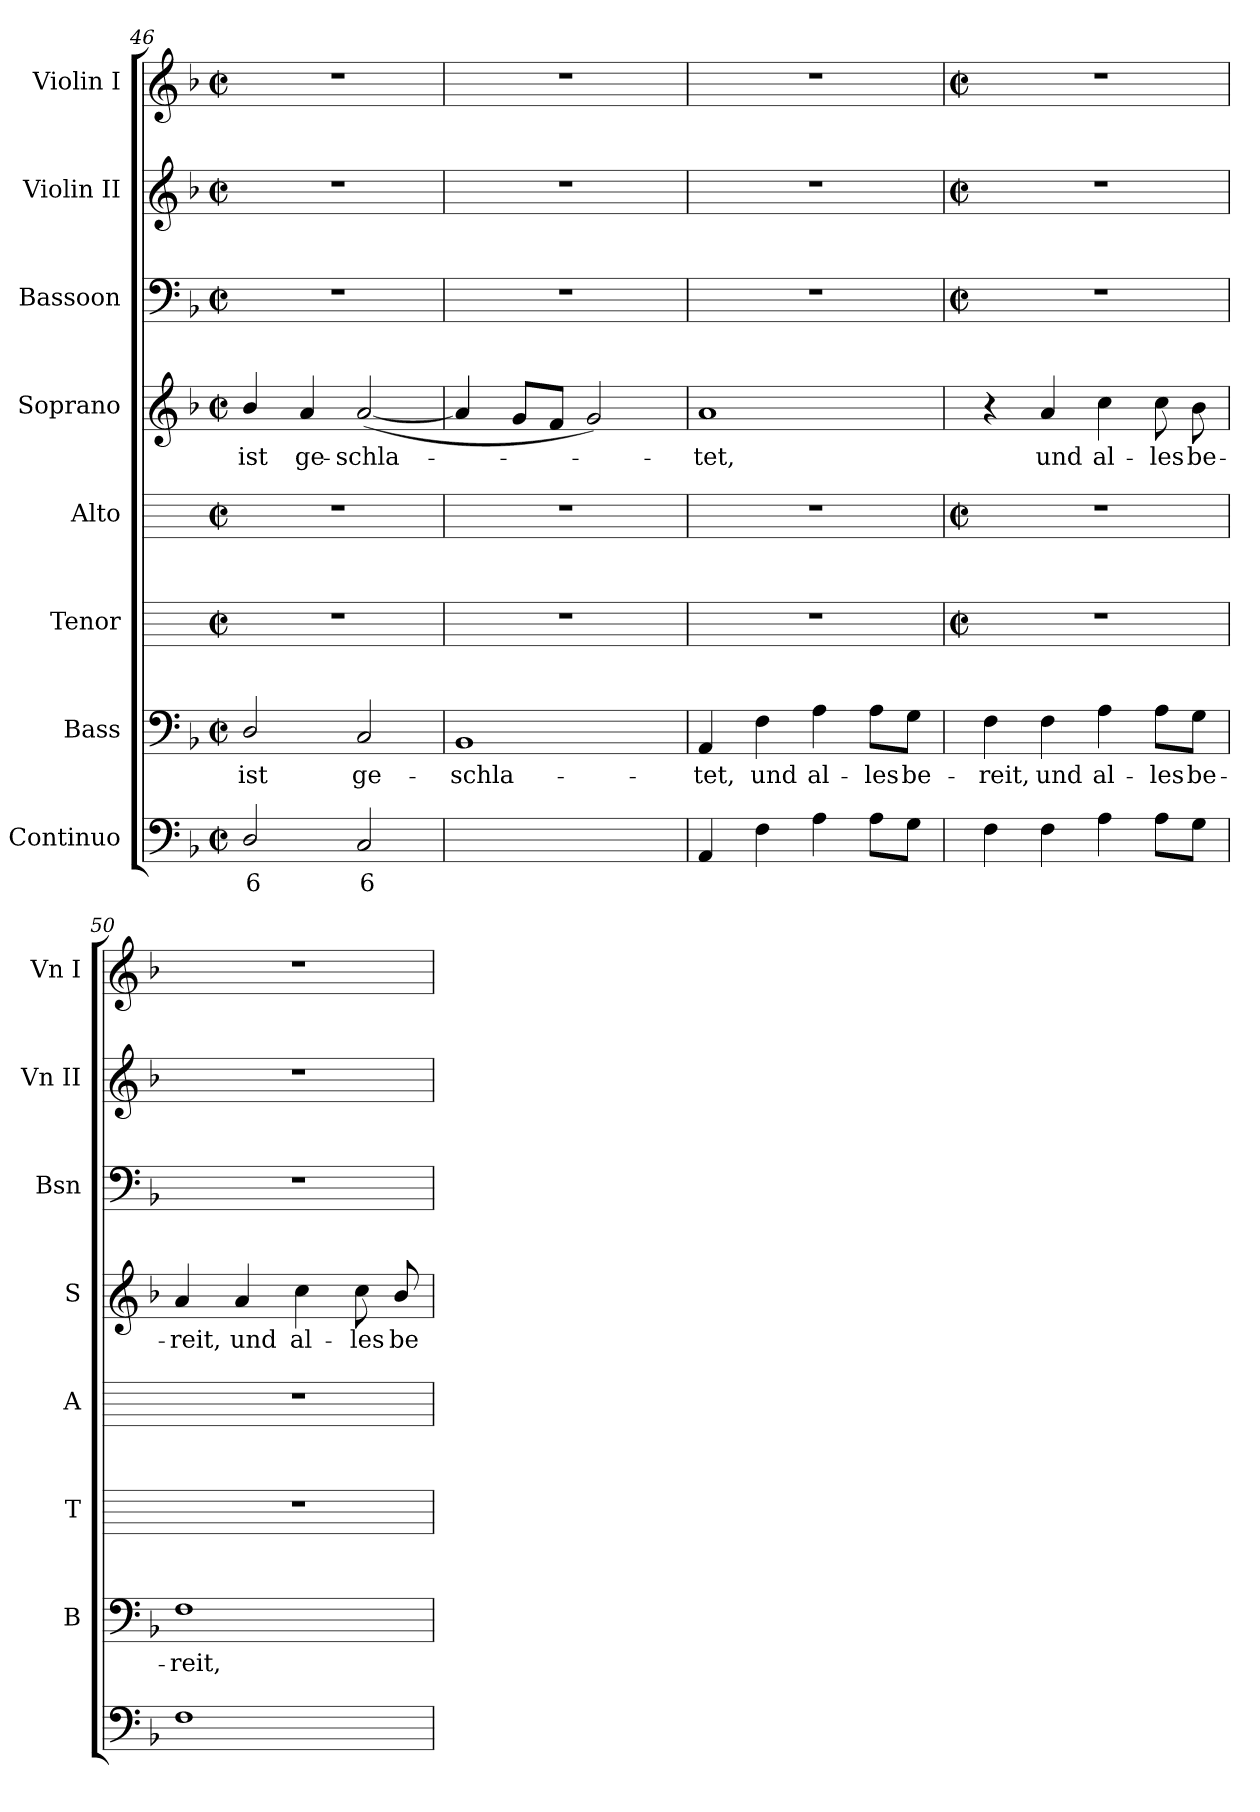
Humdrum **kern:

**kern	**text	**kern	**text	**kern	**kern	**kern	**text	**kern	**kern	**kern
*part8	*part8	*part7	*part7	*part6	*part5	*part4	*part4	*part3	*part2	*part1
*staff8	*staff8	*staff7	*staff7	*staff6	*staff5	*staff4	*staff4	*staff3	*staff2	*staff1
*I"Continuo	*	*I"Bass	*	*I"Tenor	*I"Alto	*I"Soprano	*	*I"Bassoon	*I"Violin II	*I"Violin I
*	*	*I'B	*	*I'T	*I'A	*I'S	*	*I'Bsn	*I'Vn II	*I'Vn I
*clefF4	*	*clefF4	*	*	*	*clefG2	*	*clefF4	*clefG2	*clefG2
*k[b-]	*	*k[b-]	*	*	*	*k[b-]	*	*k[b-]	*k[b-]	*k[b-]
*F:	*	*F:	*	*	*	*F:	*	*F:	*F:	*F:
*M2/2	*	*M2/2	*	*M2/2	*M2/2	*M2/2	*	*M2/2	*M2/2	*M2/2
*met(c|)	*	*met(c|)	*	*met(c|)	*met(c|)	*met(c|)	*	*met(c|)	*met(c|)	*met(c|)
=46	=46	=46	=46	=46	=46	=46	=46	=46	=46	=46
!	!LO:LY:b	!	!LO:LY:b	!	!	!	!LO:LY:b	!	!	!
2D/	6	2D/	ist	1r	1r	4b-/	ist	1r	1r	1r
!	!	!	!	!	!	!	!LO:LY:b	!	!	!
.	.	.	.	.	.	4a	ge-	.	.	.
!	!LO:LY:b	!	!LO:LY:b	!	!	!	!LO:LY:b	!	!	!
2C	6	2C	ge-	.	.	(<[2a	-schla-	.	.	.
=47	=47	=47	=47	=47	=47	=47	=47	=47	=47	=47
!	!LO:LY:b	!	!LO:LY:b	!	!	!	!	!	!	!
[2BB-yy	7	1BB-	-schla-	1r	1r	4a]	.	1r	1r	1r
.	.	.	.	.	.	8gL	.	.	.	.
.	.	.	.	.	.	8fJ	.	.	.	.
!	!LO:LY:b	!	!	!	!	!	!	!	!	!
2BB-yy]	6	.	.	.	.	2g)	.	.	.	.
=48	=48	=48	=48	=48	=48	=48	=48	=48	=48	=48
!	!	!	!LO:LY:b	!	!	!	!LO:LY:b	!	!	!
4AA	.	4AA	-tet,	1r	1r	1a	tet,	1r	1r	1r
!	!	!	!LO:LY:b	!	!	!	!	!	!	!
4F	.	4F	und	.	.	.	.	.	.	.
!	!	!	!LO:LY:b	!	!	!	!	!	!	!
4A	.	4A	al-	.	.	.	.	.	.	.
!	!	!	!LO:LY:b	!	!	!	!	!	!	!
8AL	.	8A\L	-les	.	.	.	.	.	.	.
!	!	!	!LO:LY:b	!	!	!	!	!	!	!
8GJ	.	8G\J	be-	.	.	.	.	.	.	.
!!LO:LB:g=z
=49	=49	=49	=49	=49	=49	=49	=49	=49	=49	=49
*	*	*	*	*M2/2	*M2/2	*	*	*M2/2	*M2/2	*M2/2
*	*	*	*	*met(c|)	*met(c|)	*	*	*met(c|)	*met(c|)	*met(c|)
!	!	!	!LO:LY:b	!	!	!	!	!	!	!
4F	.	4F	-reit,	1r	1r	4r	.	1r	1r	1r
!	!	!	!LO:LY:b	!	!	!	!LO:LY:b	!	!	!
4F	.	4F	und	.	.	4a	und	.	.	.
!	!	!	!LO:LY:b	!	!	!	!LO:LY:b	!	!	!
4A	.	4A	al-	.	.	4cc	al-	.	.	.
!	!	!	!LO:LY:b	!	!	!	!LO:LY:b	!	!	!
8AL	.	8A\L	-les	.	.	8cc	-les	.	.	.
!	!	!	!LO:LY:b	!	!	!	!LO:LY:b	!	!	!
8GJ	.	8G\J	be-	.	.	8b-	be-	.	.	.
=50	=50	=50	=50	=50	=50	=50	=50	=50	=50	=50
!	!	!	!LO:LY:b	!	!	!	!LO:LY:b	!	!	!
1F	.	1F	-reit,	1r	1r	4a	-reit,	1r	1r	1r
!	!	!	!	!	!	!	!LO:LY:b	!	!	!
.	.	.	.	.	.	4a	und	.	.	.
!	!	!	!	!	!	!	!LO:LY:b	!	!	!
.	.	.	.	.	.	4cc	al-	.	.	.
!	!	!	!	!	!	!	!LO:LY:b	!	!	!
.	.	.	.	.	.	8cc	-les	.	.	.
!	!	!	!	!	!	!	!LO:LY:b	!	!	!
.	.	.	.	.	.	8b-/	be-	.	.	.
=	=	=	=	=	=	=	=	=	=	=
*-	*-	*-	*-	*-	*-	*-	*-	*-	*-	*-
